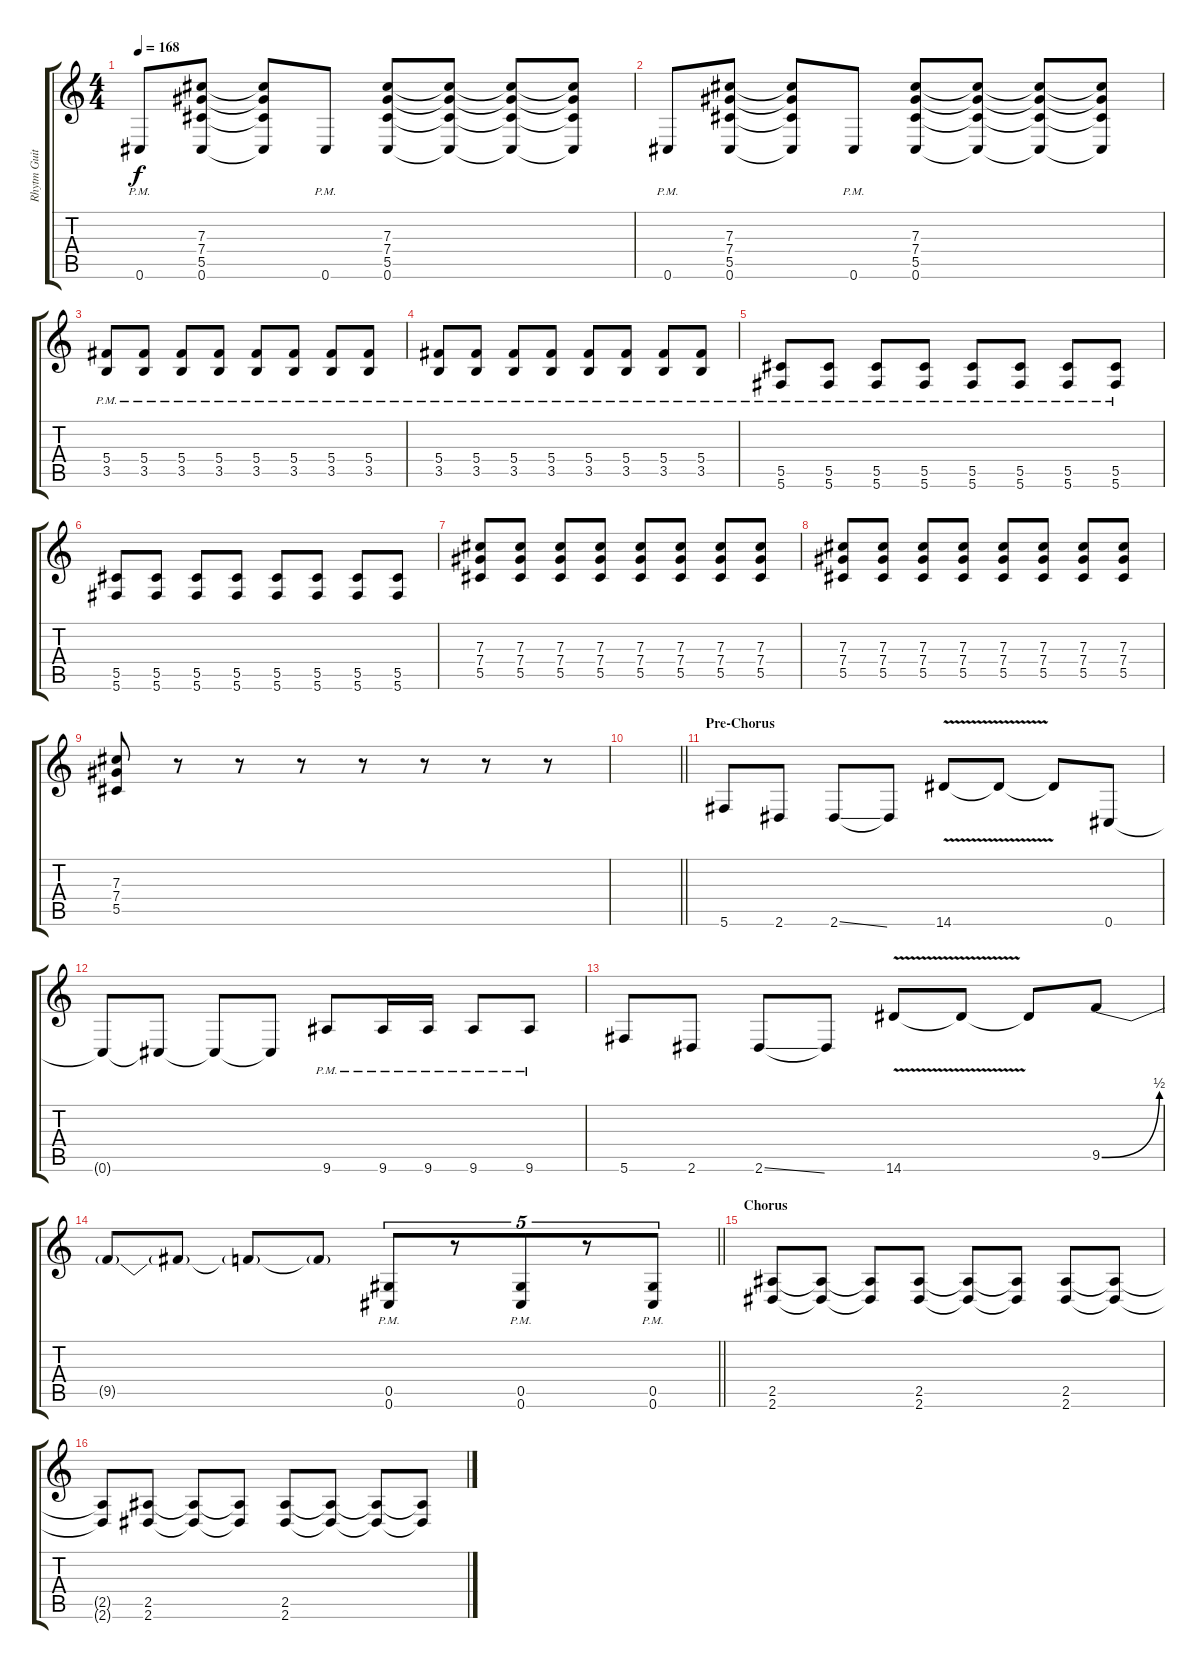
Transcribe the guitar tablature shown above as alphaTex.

\track ("Rhytm Guitar [L]" "Rhytm Guit") {instrument distortionguitar}
\staff {score tabs}
\tuning (Eb4 Bb3 Gb3 Db3 Ab2 Db2) {hide}
\ts (4 4)
\tempo 168
\clef g2
\ks c
0.6{pm}.8{dy f} (7.3 7.4 5.5 0.6).8 (7.3{t} 7.4{t} 5.5{t} 0.6{t}).8 0.6{pm}.8 (7.3 7.4 5.5 0.6).8 (7.3{t} 7.4{t} 5.5{t} 0.6{t}).8 (7.3{t} 7.4{t} 5.5{t} 0.6{t}).8 (7.3{t} 7.4{t} 5.5{t} 0.6{t}).8 |
0.6{pm}.8 (7.3 7.4 5.5 0.6).8 (7.3{t} 7.4{t} 5.5{t} 0.6{t}).8 0.6{pm}.8 (7.3 7.4 5.5 0.6).8 (7.3{t} 7.4{t} 5.5{t} 0.6{t}).8 (7.3{t} 7.4{t} 5.5{t} 0.6{t}).8 (7.3{t} 7.4{t} 5.5{t} 0.6{t}).8 |
(5.4{pm} 3.5{pm}).8 (5.4{pm} 3.5{pm}).8 (5.4{pm} 3.5{pm}).8 (5.4{pm} 3.5{pm}).8 (5.4{pm} 3.5{pm}).8 (5.4{pm} 3.5{pm}).8 (5.4{pm} 3.5{pm}).8 (5.4{pm} 3.5{pm}).8 |
(5.4{pm} 3.5{pm}).8 (5.4{pm} 3.5{pm}).8 (5.4{pm} 3.5{pm}).8 (5.4{pm} 3.5{pm}).8 (5.4{pm} 3.5{pm}).8 (5.4{pm} 3.5{pm}).8 (5.4{pm} 3.5{pm}).8 (5.4{pm} 3.5{pm}).8 |
(5.5{pm} 5.6{pm}).8 (5.5{pm} 5.6{pm}).8 (5.5{pm} 5.6{pm}).8 (5.5{pm} 5.6{pm}).8 (5.5{pm} 5.6{pm}).8 (5.5{pm} 5.6{pm}).8 (5.5{pm} 5.6{pm}).8 (5.5{pm} 5.6{pm}).8 |
(5.5 5.6).8 (5.5 5.6).8 (5.5 5.6).8 (5.5 5.6).8 (5.5 5.6).8 (5.5 5.6).8 (5.5 5.6).8 (5.5 5.6).8 |
(7.3 7.4 5.5).8 (7.3 7.4 5.5).8 (7.3 7.4 5.5).8 (7.3 7.4 5.5).8 (7.3 7.4 5.5).8 (7.3 7.4 5.5).8 (7.3 7.4 5.5).8 (7.3 7.4 5.5).8 |
(7.3 7.4 5.5).8 (7.3 7.4 5.5).8 (7.3 7.4 5.5).8 (7.3 7.4 5.5).8 (7.3 7.4 5.5).8 (7.3 7.4 5.5).8 (7.3 7.4 5.5).8 (7.3 7.4 5.5).8 |
(7.3 7.4 5.5).8 r.8 r.8 r.8 r.8 r.8 r.8 r.8 |
\barLineRight lightlight
|
\section ("" "Pre-Chorus")
5.6.8 2.6.8 2.6{ss}.8 2.6{t}.8 14.6{v}.8 14.6{t}.8 14.6{t}.8 0.6.8 |
0.6{t}.8 0.6{t}.8 0.6{t}.8 0.6{t}.8 9.6{pm}.8 9.6{pm}.16 9.6{pm}.16 9.6{pm}.8 9.6{pm}.8 |
5.6.8 2.6.8 2.6{ss}.8 2.6{t}.8 14.6{v}.8 14.6{t}.8 14.6{t}.8 9.5{be (bend 0 0 60 2)}.8 |
\barLineRight lightlight
9.5{t}.8 9.5{t}.8 9.5{t}.8 9.5{t}.8 (0.5{pm} 0.6{pm}).8{tu (5 4)} r.8{tu (5 4)} (0.5{pm} 0.6{pm}).8{tu (5 4)} r.8{tu (5 4)} (0.5{pm} 0.6{pm}).8{tu (5 4)} |
\section ("" "Chorus")
(2.5 2.6).8 (2.5{t} 2.6{t}).8 (2.5{t} 2.6{t}).8 (2.5 2.6).8 (2.5{t} 2.6{t}).8 (2.5{t} 2.6{t}).8 (2.5 2.6).8 (2.5{t} 2.6{t}).8 |
(2.5{t} 2.6{t}).8 (2.5 2.6).8 (2.5{t} 2.6{t}).8 (2.5{t} 2.6{t}).8 (2.5 2.6).8 (2.5{t} 2.6{t}).8 (2.5{t} 2.6{t}).8 (2.5{t} 2.6{t}).8
